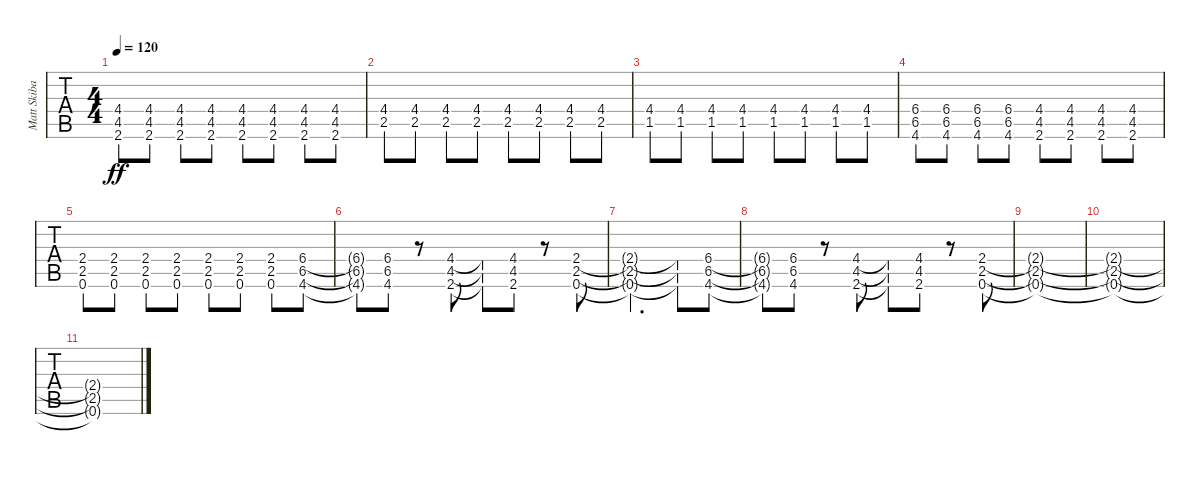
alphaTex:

\track ("Matt Skiba - Guitar Two" "Matt Skiba") {instrument distortionguitar}
\staff {tabs}
\tuning (E4 B3 G3 D3 A2 E2) {hide}
\ts (4 4)
\tempo 120
\clef g2
\ks b
(4.4 4.5 2.6).8{dy ff} (4.4 4.5 2.6).8 (4.4 4.5 2.6).8 (4.4 4.5 2.6).8 (4.4 4.5 2.6).8 (4.4 4.5 2.6).8 (4.4 4.5 2.6).8 (4.4 4.5 2.6).8 |
(4.4 2.5).8 (4.4 2.5).8 (4.4 2.5).8 (4.4 2.5).8 (4.4 2.5).8 (4.4 2.5).8 (4.4 2.5).8 (4.4 2.5).8 |
(4.4 1.5).8 (4.4 1.5).8 (4.4 1.5).8 (4.4 1.5).8 (4.4 1.5).8 (4.4 1.5).8 (4.4 1.5).8 (4.4 1.5).8 |
(6.4 6.5 4.6).8 (6.4 6.5 4.6).8 (6.4 6.5 4.6).8 (6.4 6.5 4.6).8 (4.4 4.5 2.6).8 (4.4 4.5 2.6).8 (4.4 4.5 2.6).8 (4.4 4.5 2.6).8 |
(2.4 2.5 0.6).8 (2.4 2.5 0.6).8 (2.4 2.5 0.6).8 (2.4 2.5 0.6).8 (2.4 2.5 0.6).8 (2.4 2.5 0.6).8 (2.4 2.5 0.6).8 (6.4 6.5 4.6).8 |
(6.4{t} 6.5{t} 4.6{t}).8 (6.4 6.5 4.6).8 r.8 (4.4 4.5 2.6).8 (4.4{t} 4.5{t} 2.6{t}).8 (4.4 4.5 2.6).8 r.8 (2.4 2.5 0.6).8 |
(2.4{t} 2.5{t} 0.6{t}).2{d} (2.4{t} 2.5{t} 0.6{t}).8 (6.4 6.5 4.6).8 |
(6.4{t} 6.5{t} 4.6{t}).8 (6.4 6.5 4.6).8 r.8 (4.4 4.5 2.6).8 (4.4{t} 4.5{t} 2.6{t}).8 (4.4 4.5 2.6).8 r.8 (2.4 2.5 0.6).8 |
(2.4{t} 2.5{t} 0.6{t}).1 |
(2.4{t} 2.5{t} 0.6{t}).1 |
(2.4{t} 2.5{t} 0.6{t}).1
